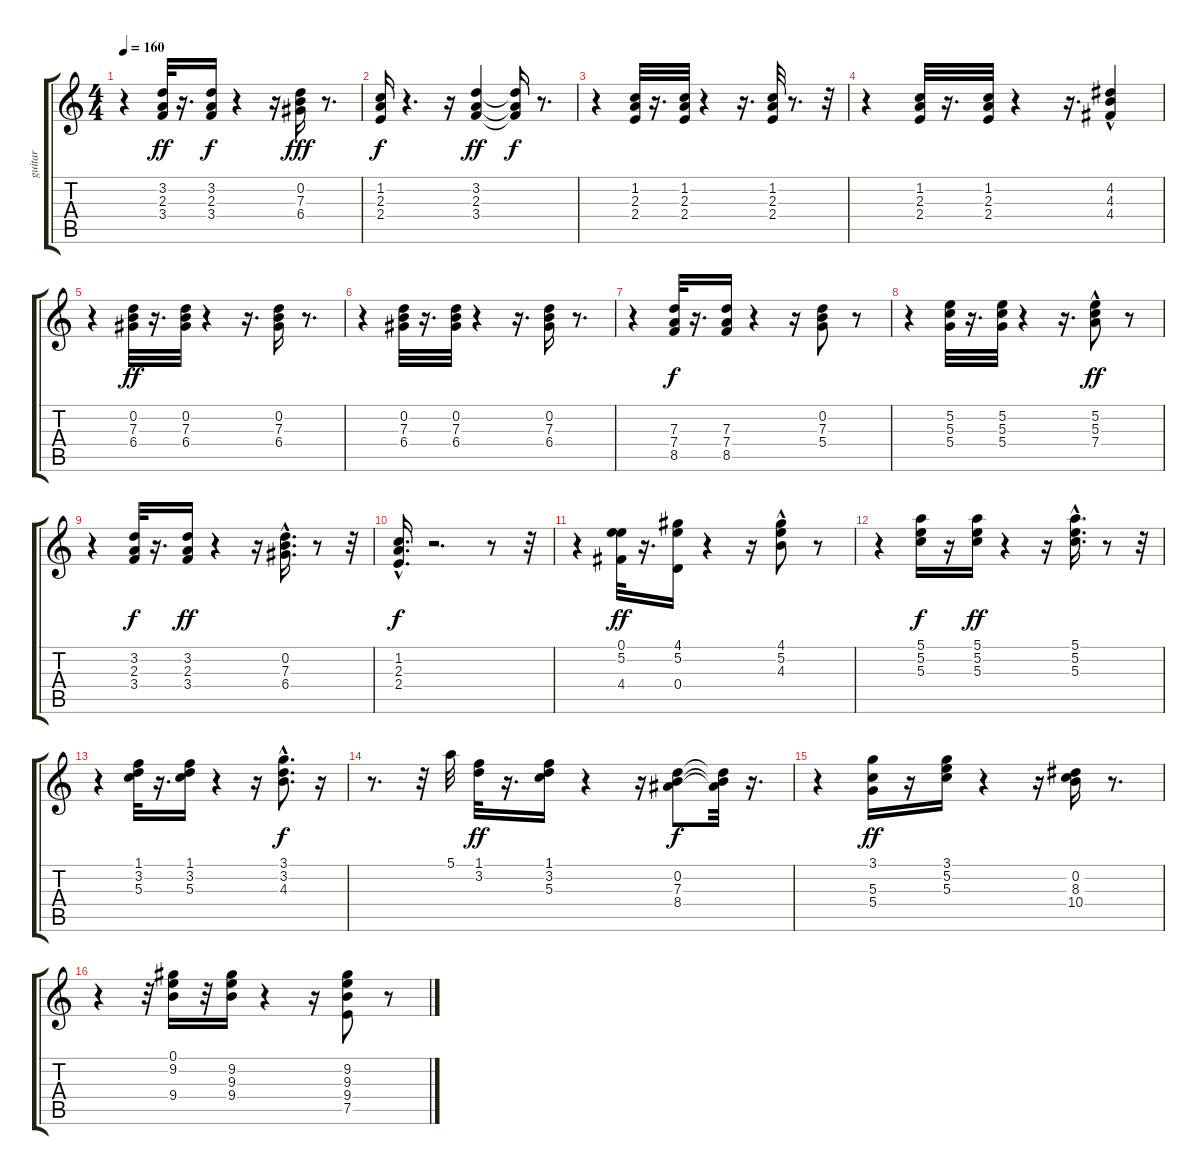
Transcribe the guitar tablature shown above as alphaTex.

\track ("guitar" "guitar") {instrument acousticguitarnylon}
\staff {score tabs}
\tuning (E4 B3 G3 D3 A2 E2) {hide}
\ts (4 4)
\tempo 160
\clef g2
\ks c
r.4{dy ff} (3.2 2.3 3.4).32 r.16{d} (3.2 2.3 3.4).16{dy f} r.4 r.16 (0.2 7.3 6.4).16{dy fff} r.8{d} |
(1.2 2.3 2.4).16{dy f} r.4{d} r.16 (3.2 2.3 3.4).4{dy ff} (3.2{t} 2.3{t} 3.4{t}).16{dy f} r.8{d} |
r.4 (1.2 2.3 2.4).32 r.16{d} (1.2 2.3 2.4).32 r.4 r.16{d} (1.2 2.3 2.4).32 r.8{d} r.32 |
r.4 (1.2 2.3 2.4).32 r.16{d} (1.2 2.3 2.4).32 r.4 r.16{d} (4.2{hac} 4.3{hac} 4.4).4 |
r.4 (0.2 7.3 6.4).32{dy ff} r.16{d} (0.2 7.3 6.4).32 r.4 r.16{d} (0.2 7.3 6.4).16 r.8{d} |
r.4 (0.2 7.3 6.4).32 r.16{d} (0.2 7.3 6.4).32 r.4 r.16{d} (0.2 7.3 6.4).16 r.8{d} |
r.4 (7.3 7.4 8.5).32{dy f} r.16{d} (7.3 7.4 8.5).16 r.4 r.16 (0.2 7.3 5.4).8 r.8 |
r.4 (5.2 5.3 5.4).32 r.16{d} (5.2 5.3 5.4).32 r.4 r.16{d} (5.2{hac} 5.3{hac} 7.4).8{dy ff} r.8 |
r.4 (3.2 2.3 3.4).32{dy f} r.16{d} (3.2 2.3 3.4).16{dy ff} r.4 r.16 (0.2{hac} 7.3{hac} 6.4{hac}).16{d} r.8 r.32 |
(1.2{hac} 2.3{hac} 2.4{hac}).16{d dy f} r.2{d} r.8 r.32 |
r.4 (0.1 5.2 4.4).32{dy ff} r.16{d} (4.1 5.2 0.4).16 r.4 r.16 (4.1{hac} 5.2{hac} 4.3).8 r.8 |
r.4 (5.1 5.2 5.3).16{dy f} r.16 (5.1 5.2 5.3).16{dy ff} r.4 r.16 (5.1{hac} 5.2{hac} 5.3{hac}).16{d} r.8 r.32 |
r.4 (1.1 3.2 5.3).32 r.16{d} (1.1 3.2 5.3).16 r.4 r.16 (3.1{hac} 3.2{hac} 4.3{hac}).8{d dy f} r.16 |
r.8{d} r.32 5.1.32 (1.1 3.2).32{dy ff} r.16{d} (1.1 3.2 5.3).16 r.4 r.16 (0.2 7.3 8.4).8{dy f} (0.2{t} 7.3{t} 8.4{t}).32 r.16{d} |
r.4 (3.1 5.3 5.4).16{dy ff} r.16 (3.1 5.2 5.3).16 r.4 r.16 (0.2 8.3 10.4).16 r.8{d} |
r.4 r.32 (0.1 9.2 9.4).16 r.32 (9.2 9.3 9.4).16 r.4 r.16 (9.2 9.3 9.4 7.5).8 r.8
